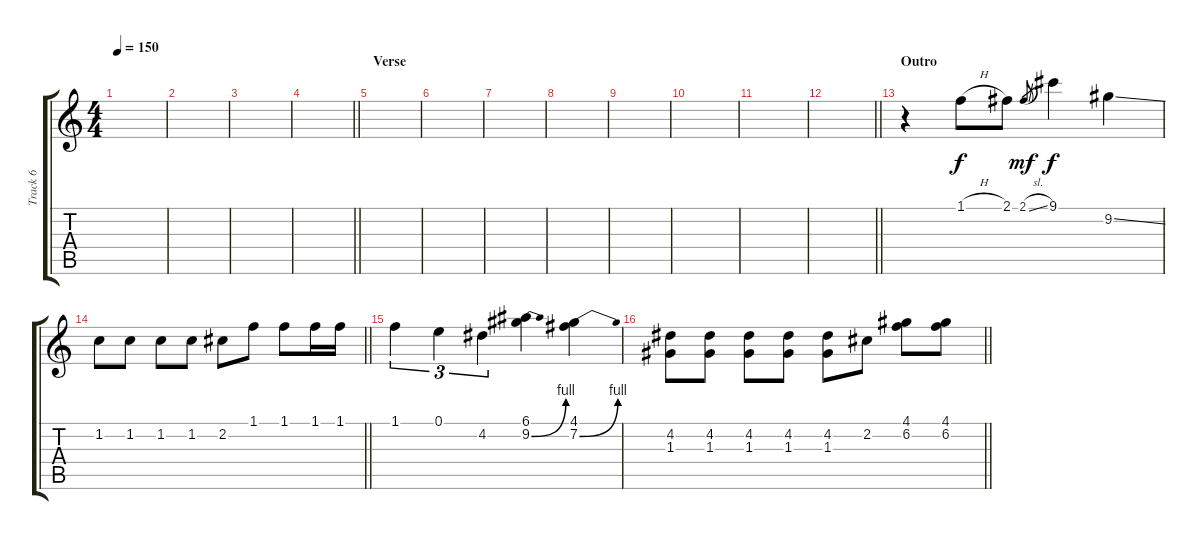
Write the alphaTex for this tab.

\track ("Track 6" "Track 6") {instrument distortionguitar}
\staff {score tabs}
\tuning (E4 B3 G3 D3 A2 E2) {hide}
\ts (4 4)
\tempo 150
\clef g2
\ks c
|
|
|
\barLineRight lightlight
|
\section ("" "Verse")
|
|
|
|
|
|
|
\barLineRight lightlight
|
\section ("" "Outro")
r.4 1.1{h}.8 2.1.8 2.1{sl}.8{gr dy mf} 9.1.4{dy f} 9.2{ss}.4 |
\barLineRight lightlight
1.2.8 1.2.8 1.2.8 1.2.8 2.2.8 1.1.8 1.1.8 1.1.16 1.1.16 |
1.1.4{tu (3 2)} 0.1.4{tu (3 2)} 4.2.4{tu (3 2)} (6.1 9.2{be (bend 0 0 60 4)}).4 (4.1 7.2{be (bend 0 0 60 4)}).4 |
\barLineRight lightlight
(4.2 1.3).8 (4.2 1.3).8 (4.2 1.3).8 (4.2 1.3).8 (4.2 1.3).8 2.2.8 (4.1 6.2).8 (4.1{ss} 6.2{ss}).8
